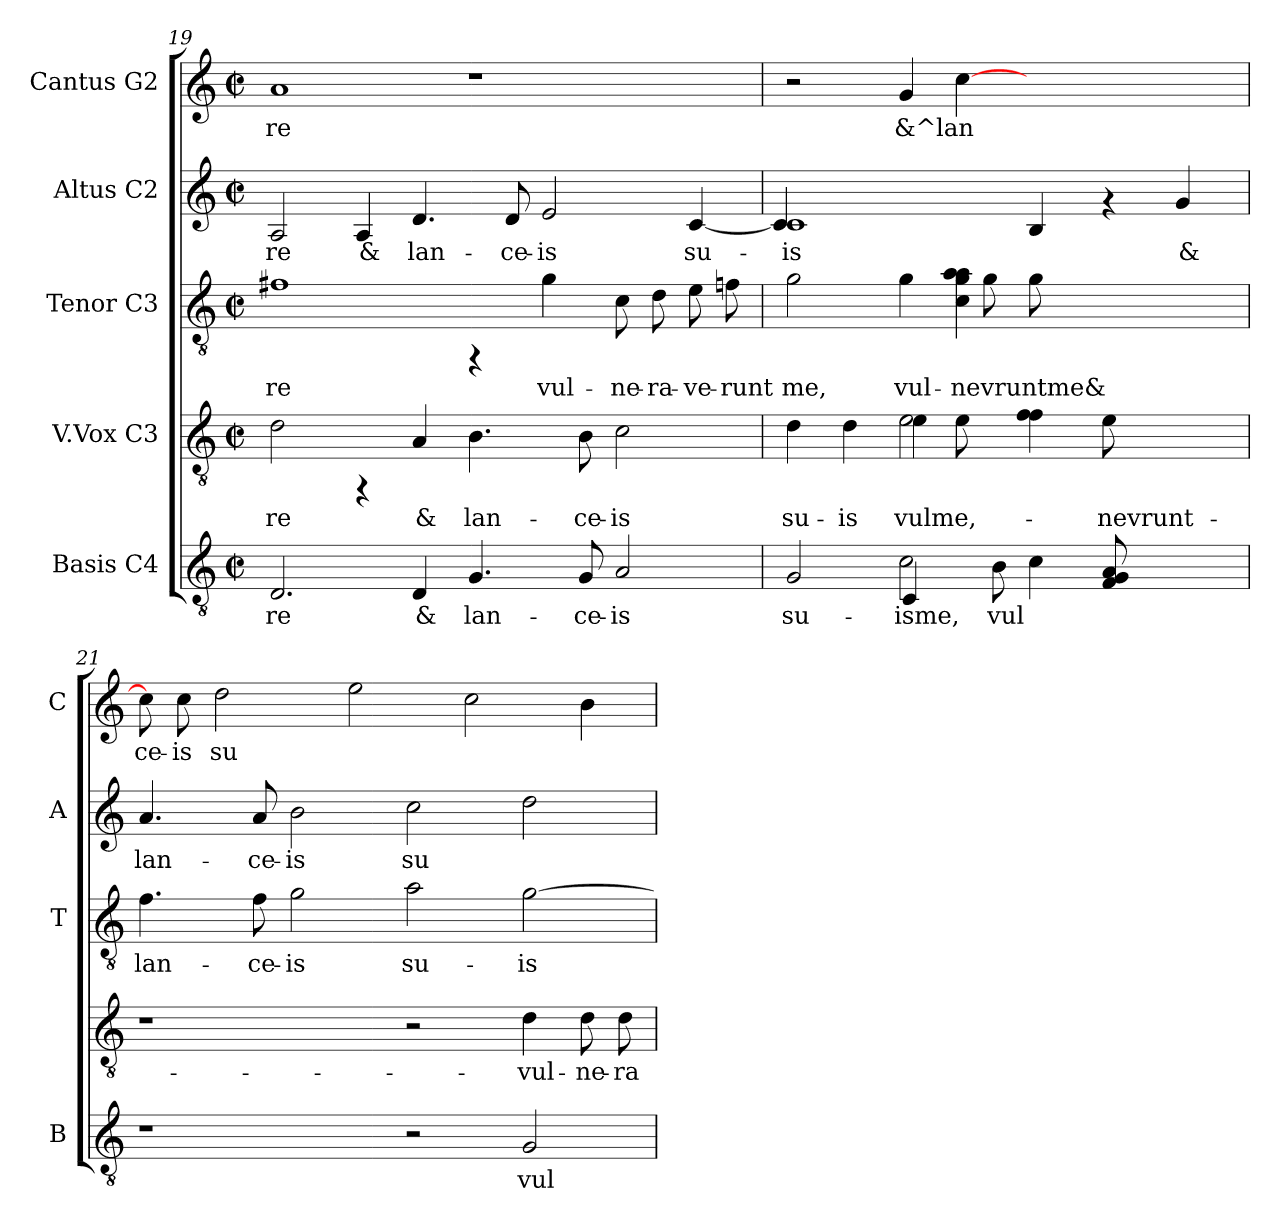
**kern	**text	**kern	**text	**kern	**text	**kern	**text	**kern	**text
*part5	*part5	*part4	*part4	*part3	*part3	*part2	*part2	*part1	*part1
*staff5	*staff5	*staff4	*staff4	*staff3	*staff3	*staff2	*staff2	*staff1	*staff1
*I"Basis  C4	*	*I"V.Vox  C3	*	*I"Tenor  C3	*	*I"Altus  C2	*	*I"Cantus  G2	*
*I'B	*	*	*	*I'T	*	*I'A	*	*I'C	*
*clefGv2	*	*clefGv2	*	*clefGv2	*	*clefG2	*	*clefG2	*
*k[]	*	*k[]	*	*k[]	*	*k[]	*	*k[]	*
*C:	*	*C:	*	*C:	*	*C:	*	*C:	*
*M2/2	*	*M2/2	*	*M2/2	*	*M2/2	*	*M2/2	*
*met(c|)	*	*met(c|)	*	*met(c|)	*	*met(c|)	*	*met(c|)	*
=19	=19	=19	=19	=19	=19	=19	=19	=19	=19
!	!LO:LY:b:cj	!	!LO:LY:b	!	!LO:LY:b	!	!LO:LY:b:cj	!	!LO:LY:b:cj
2.D/	-re	2d\	-re	1f#X	-re	2A/	-re	1a	-re
!	!	!	!	!	!	!	!LO:LY:b:cj	!	!
.	.	4rFF	.	.	.	4A/	&	.	.
!	!LO:LY:b:cj	!	!LO:LY:b	!	!	!	!LO:LY:b:cj	!	!
4D/	&	4A/	&	.	.	4.d/	lan-	.	.
!	!LO:LY:b:cj	!	!LO:LY:b	!	!	!	!	!	!
4.G/	lan-	4.B\	lan-	4rFF	.	.	.	1r	.
!	!	!	!	!	!	!	!LO:LY:b:cj	!	!
.	.	.	.	.	.	8d/	-ce-	.	.
!	!	!	!	!	!LO:LY:b	!	!LO:LY:b:cj	!	!
.	.	.	.	4g\	vul-	2e/	-is	.	.
!	!LO:LY:b:cj	!	!LO:LY:b	!	!	!	!	!	!
8G/	-ce-	8B\	-ce-	.	.	.	.	.	.
!	!LO:LY:b:cj	!	!LO:LY:b	!	!LO:LY:b	!	!	!	!
2A/	-is	2c\	-is	8c\	-ne-	.	.	.	.
!	!	!	!	!	!LO:LY:b	!	!	!	!
.	.	.	.	8d\	-ra-	.	.	.	.
!	!	!	!	!	!LO:LY:b	!	!LO:LY:b:cj	!	!
.	.	.	.	8e\	-ve-	[<4c/	su-	.	.
!	!	!	!	!	!LO:LY:b	!	!	!	!
.	.	.	.	8fn\	-runt	.	.	.	.
!!LO:LB:g=z
=20	=20	=20	=20	=20	=20	=20	=20	=20	=20
!	!LO:LY:b:cj	!	!LO:LY:b	!	!LO:LY:b	!	!LO:LY:b:cj	!	!
*^	*	*^	*	*^	*	*^	*	*	*
2G/	2ryy	su-	4d\	2ryy	su-	2g\	2.ryy	me,	1c	4c/]	-is	2r	.
!	!	!	!	!	!LO:LY:b	!	!	!	!	!	!	!	!
.	.	.	4d\	.	-is	.	.	.	.	1.ryy	.	.	.
!	!	!LO:LY:b:cj	!	!	!LO:LY:b	!	!	!LO:LY:b	!	!	!	!	!LO:LY:b:cj
2c\	4C/	-isme,	2e\	4e\	vulme,-	4g\	.	vul-	.	.	.	4g/	&^lan-
!	!	!	!	!	!LO:LY:b	!	!	!LO:LY:b	!	!	!	!	!LO:LY:b:cj
.	8ryy	.	.	8e\	-	4a\ 4a\ 4g\ 4c\	8g\	-nevruntme&-	.	.	.	[>4cc\	--
!	!	!LO:LY:b:cj	!	!	!	!	!	!	!	!	!	!	!
.	8B\	vul-	.	4.ryy	.	.	2ryy	.	.	.	.	.	.
!	!	!	!	!	!	!	!	!LO:LY:b	!	!	!LO:LY:b:cj	!	!
4c\	4.ryy	.	4f\ 4f\	.	.	8g\	.	-	4B/	.	.	2.ryy	.
.	.	.	.	.	.	2ryy	.	.	.	.	.	.	.
!	!	!	!	!	!LO:LY:b	!	!	!	!	!	!	!	!
8A/ 8G/ 8F/	.	.	8e\	2ryy	nevrunt-	.	.	.	4rf	.	.	.	.
4.ryy	4.ryy	.	4.ryy	.	.	.	8ryy	.	.	.	.	.	.
!	!	!	!	!	!	!	!	!	!	!	!LO:LY:b:cj	!	!
.	.	.	.	.	.	.	4ryy	.	4g/	.	&	.	.
.	.	.	.	.	.	8ryy	.	.	.	.	.	.	.
*v	*v	*	*	*	*	*v	*v	*	*v	*v	*	*	*
*	*	*v	*v	*	*	*	*	*	*	*
=21	=21	=21	=21	=21	=21	=21	=21	=21	=21
!	!	!	!	!	!LO:LY:b	!	!LO:LY:b:cj	!	!LO:LY:b:cj
1r	.	1r	.	4.f\	lan-	4.a/	lan-	8cc\]	-ce-
!	!	!	!	!	!	!	!	!	!LO:LY:b:cj
.	.	.	.	.	.	.	.	8cc\	-is
!	!	!	!	!	!	!	!	!	!LO:LY:b:cj
.	.	.	.	.	.	.	.	2dd\	su-
!	!	!	!	!	!LO:LY:b	!	!LO:LY:b:cj	!	!
.	.	.	.	8f\	-ce-	8a/	-ce-	.	.
!	!	!	!	!	!LO:LY:b	!	!LO:LY:b:cj	!	!
.	.	.	.	2g\	-is	2b\	-is	.	.
!	!	!	!	!	!	!	!	!	!LO:LY:b:cj
.	.	.	.	.	.	.	.	2ee\	--
!	!	!	!	!	!LO:LY:b	!	!LO:LY:b:cj	!	!
2r	.	2r	.	2a\	su-	2cc\	su-	.	.
!	!	!	!	!	!	!	!	!	!LO:LY:b:cj
.	.	.	.	.	.	.	.	2cc\	--
!	!LO:LY:b:cj	!	!LO:LY:b	!	!LO:LY:b	!	!LO:LY:b:cj	!	!
2G/	-vul-	4d\	-vul-	[>2g\	-is	2dd\	--	.	.
!	!	!	!LO:LY:b	!	!	!	!	!	!LO:LY:b:cj
.	.	8d\	-ne-	.	.	.	.	4b\	--
!	!	!	!LO:LY:b	!	!	!	!	!	!
.	.	8d\	-ra-	.	.	.	.	.	.
=	=	=	=	=	=	=	=	=	=
*-	*-	*-	*-	*-	*-	*-	*-	*-	*-
